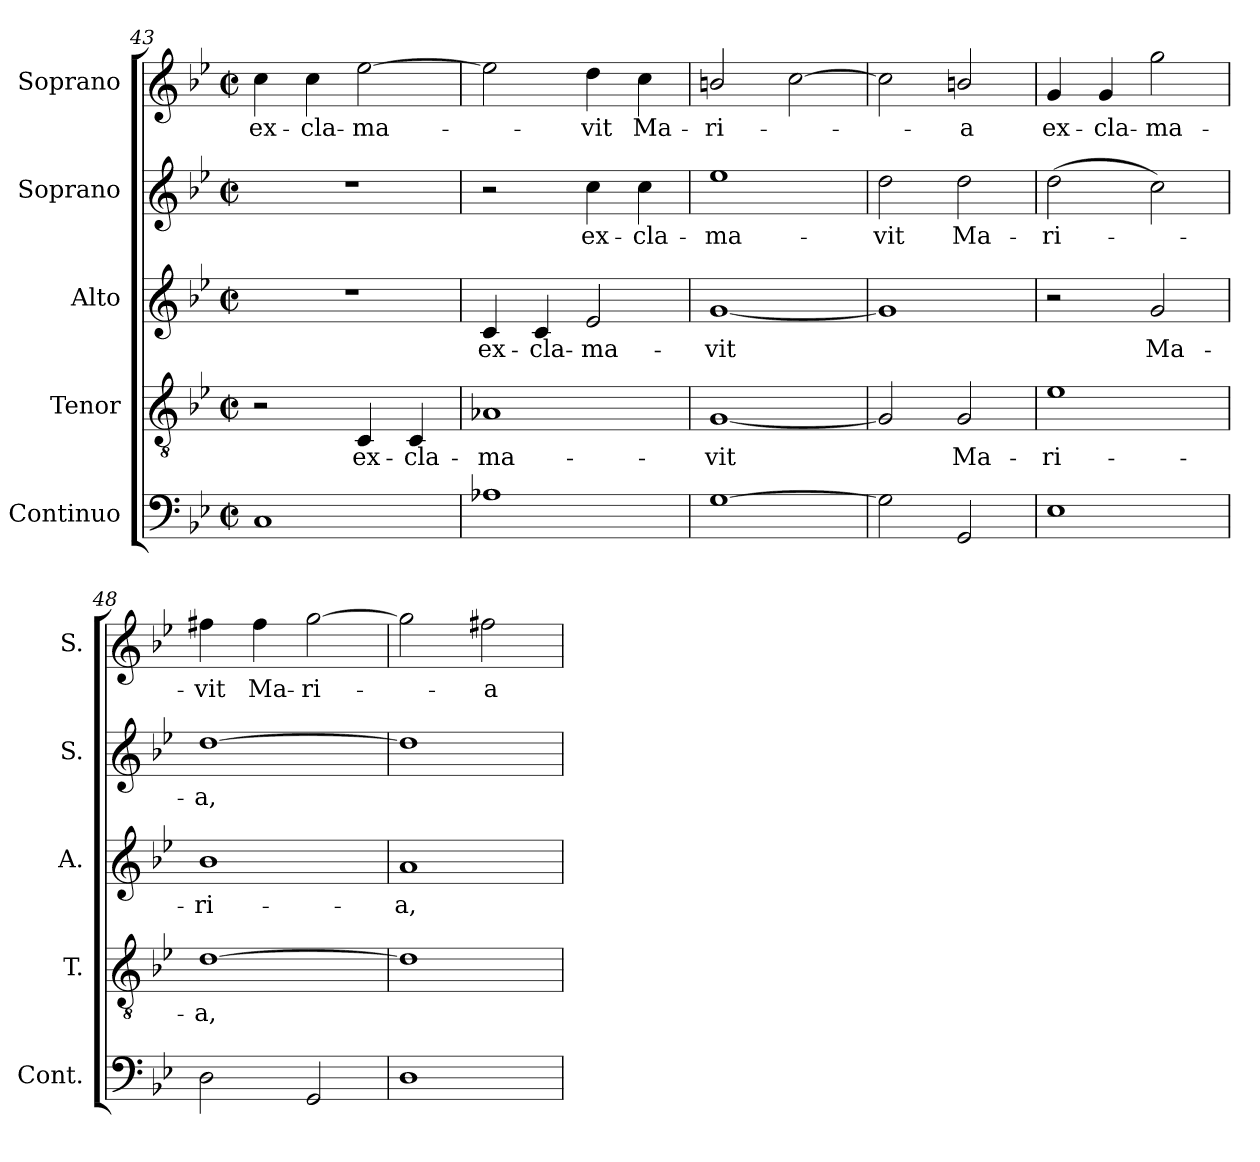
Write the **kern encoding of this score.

**kern	**kern	**text	**kern	**text	**kern	**text	**kern	**text
*part5	*part4	*part4	*part3	*part3	*part2	*part2	*part1	*part1
*staff5	*staff4	*staff4	*staff3	*staff3	*staff2	*staff2	*staff1	*staff1
*I"Continuo	*I"Tenor	*	*I"Alto	*	*I"Soprano	*	*I"Soprano	*
*I'Cont.	*I'T.	*	*I'A.	*	*I'S.	*	*I'S.	*
!!LO:PB:g=z
*clefF4	*clefGv2	*	*clefG2	*	*clefG2	*	*clefG2	*
*	*ITrd7c12	*	*	*	*	*	*	*
*k[b-e-]	*k[b-e-]	*	*k[b-e-]	*	*k[b-e-]	*	*k[b-e-]	*
*B-:	*B-:	*	*B-:	*	*B-:	*	*B-:	*
*M2/2	*M2/2	*	*M2/2	*	*M2/2	*	*M2/2	*
*met(c|)	*met(c|)	*	*met(c|)	*	*met(c|)	*	*met(c|)	*
=43	=43	=43	=43	=43	=43	=43	=43	=43
!	!	!	!	!	!	!	!	!LO:LY:b:color=#000000
1Ci	2r	.	1r	.	1r	.	4cci\	ex-
!	!	!	!	!	!	!	!	!LO:LY:b:color=#000000
.	.	.	.	.	.	.	4cci\	-cla-
!	!	!LO:LY:b:color=#000000	!	!	!	!	!	!
!	!	!	!	!	!	!	!	!LO:LY:b:color=#000000
.	4CCi/	ex-	.	.	.	.	[2ee-i\	-ma-
!	!	!LO:LY:b:color=#000000	!	!	!	!	!	!
.	4CCi/	-cla-	.	.	.	.	.	.
=44	=44	=44	=44	=44	=44	=44	=44	=44
!	!	!LO:LY:b:color=#000000	!	!	!	!	!	!
!	!	!	!	!LO:LY:b:color=#000000	!	!	!	!
1A-Xi	1AA-Xi	-ma-	4ci/	ex-	2r	.	2ee-i\]	.
!	!	!	!	!LO:LY:b:color=#000000	!	!	!	!
.	.	.	4ci/	-cla-	.	.	.	.
!	!	!	!	!LO:LY:b:color=#000000	!	!	!	!
!	!	!	!	!	!	!LO:LY:b:color=#000000	!	!
!	!	!	!	!	!	!	!	!LO:LY:b:color=#000000
.	.	.	2e-i/	-ma-	4cci\	ex-	4ddi\	-vit
!	!	!	!	!	!	!LO:LY:b:color=#000000	!	!
!	!	!	!	!	!	!	!	!LO:LY:b:color=#000000
.	.	.	.	.	4cci\	-cla-	4cci\	Ma-
=45	=45	=45	=45	=45	=45	=45	=45	=45
!	!	!LO:LY:b:color=#000000	!	!	!	!	!	!
!	!	!	!	!LO:LY:b:color=#000000	!	!	!	!
!	!	!	!	!	!	!LO:LY:b:color=#000000	!	!
!	!	!	!	!	!	!	!	!LO:LY:b:color=#000000
[1Gi	[1GGi	-vit	[1gi	-vit	1ee-i	-ma-	2bni/	-ri-
.	.	.	.	.	.	.	[2cci\	.
=46	=46	=46	=46	=46	=46	=46	=46	=46
!	!	!	!	!	!	!LO:LY:b:color=#000000	!	!
2Gi\]	2GGi/]	.	1gi]	.	2ddi\	-vit	2cci\]	.
!	!	!LO:LY:b:color=#000000	!	!	!	!	!	!
!	!	!	!	!	!	!LO:LY:b:color=#000000	!	!
!	!	!	!	!	!	!	!	!LO:LY:b:color=#000000
2GGi/	2GGi/	Ma-	.	.	2ddi\	Ma-	2bni/	-a
=47	=47	=47	=47	=47	=47	=47	=47	=47
!	!	!LO:LY:b:color=#000000	!	!	!	!	!	!
!	!	!	!	!	!	!LO:LY:b:color=#000000	!	!
!	!	!	!	!	!	!	!	!LO:LY:b:color=#000000
1E-i	1E-i	-ri-	2r	.	(2ddi\	-ri-	4gi/	ex-
!	!	!	!	!	!	!	!	!LO:LY:b:color=#000000
.	.	.	.	.	.	.	4gi/	-cla-
!	!	!	!	!LO:LY:b:color=#000000	!	!	!	!
!	!	!	!	!	!	!	!	!LO:LY:b:color=#000000
.	.	.	2gi/	Ma-	2cci\)	.	2ggi\	-ma-
=48	=48	=48	=48	=48	=48	=48	=48	=48
!	!	!LO:LY:b:color=#000000	!	!	!	!	!	!
!	!	!	!	!LO:LY:b:color=#000000	!	!	!	!
!	!	!	!	!	!	!LO:LY:b:color=#000000	!	!
!	!	!	!	!	!	!	!	!LO:LY:b:color=#000000
2Di\	[1Di	-a,	1b-i	-ri-	[1ddi	-a,	4ff#Xi\	-vit
!	!	!	!	!	!	!	!	!LO:LY:b:color=#000000
.	.	.	.	.	.	.	4ff#i\	Ma-
!	!	!	!	!	!	!	!	!LO:LY:b:color=#000000
2GGi/	.	.	.	.	.	.	[2ggi\	-ri-
=49	=49	=49	=49	=49	=49	=49	=49	=49
!	!	!	!	!LO:LY:b:color=#000000	!	!	!	!
1Di	1Di]	.	1ai	-a,	1ddi]	.	2ggi\]	.
!	!	!	!	!	!	!	!	!LO:LY:b:color=#000000
.	.	.	.	.	.	.	2ff#Xi\	-a
=	=	=	=	=	=	=	=	=
*-	*-	*-	*-	*-	*-	*-	*-	*-
